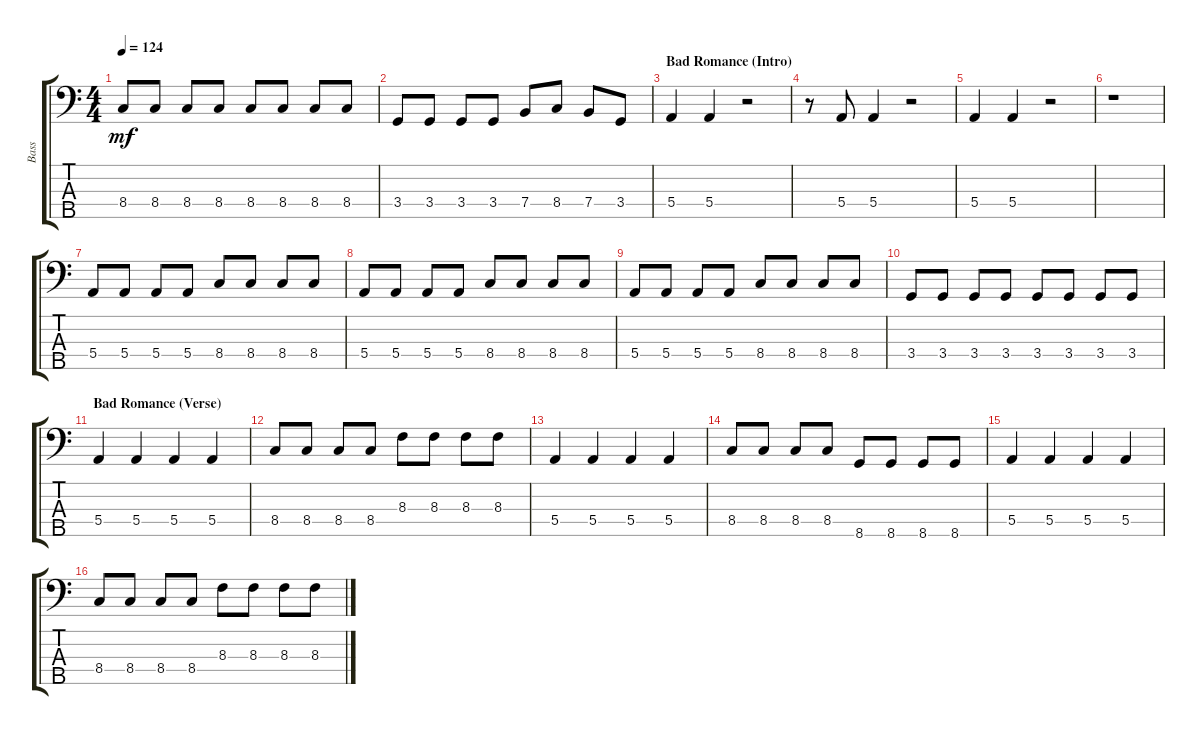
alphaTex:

\track ("Bass" "Bass") {instrument electricbassfinger}
\staff {score tabs}
\tuning (G2 D2 A1 E1 B0) {hide}
\ts (4 4)
\tempo 124
\clef f4
\ks c
8.4.8{dy mf} 8.4.8 8.4.8 8.4.8 8.4.8 8.4.8 8.4.8 8.4.8 |
3.4.8 3.4.8 3.4.8 3.4.8 7.4.8 8.4.8 7.4.8 3.4.8 |
\section ("" "Bad Romance (Intro)")
5.4.4 5.4.4 r.2 |
r.8 5.4.8 5.4.4 r.2 |
5.4.4 5.4.4 r.2 |
r.1 |
5.4.8 5.4.8 5.4.8 5.4.8 8.4.8 8.4.8 8.4.8 8.4.8 |
5.4.8 5.4.8 5.4.8 5.4.8 8.4.8 8.4.8 8.4.8 8.4.8 |
5.4.8 5.4.8 5.4.8 5.4.8 8.4.8 8.4.8 8.4.8 8.4.8 |
3.4.8 3.4.8 3.4.8 3.4.8 3.4.8 3.4.8 3.4.8 3.4.8 |
\section ("" "Bad Romance (Verse)")
5.4.4 5.4.4 5.4.4 5.4.4 |
8.4.8 8.4.8 8.4.8 8.4.8 8.3.8 8.3.8 8.3.8 8.3.8 |
5.4.4 5.4.4 5.4.4 5.4.4 |
8.4.8 8.4.8 8.4.8 8.4.8 8.5.8 8.5.8 8.5.8 8.5.8 |
5.4.4 5.4.4 5.4.4 5.4.4 |
8.4.8 8.4.8 8.4.8 8.4.8 8.3.8 8.3.8 8.3.8 8.3.8
